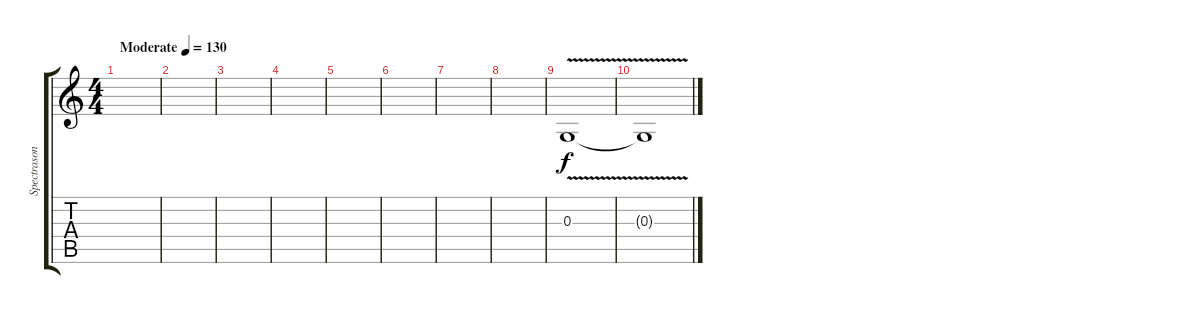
\track ("Spectrasonics Omnisphere" "Spectrason") {instrument synthstrings1}
\staff {score tabs}
\tuning (E4 B3 G3 D3 A2 E2) {hide}
\ts (4 4)
\tempo (130 "Moderate")
\clef g2
\ks c
|
|
|
|
|
|
|
|
0.3{v}.1 |
0.3{t}.1
